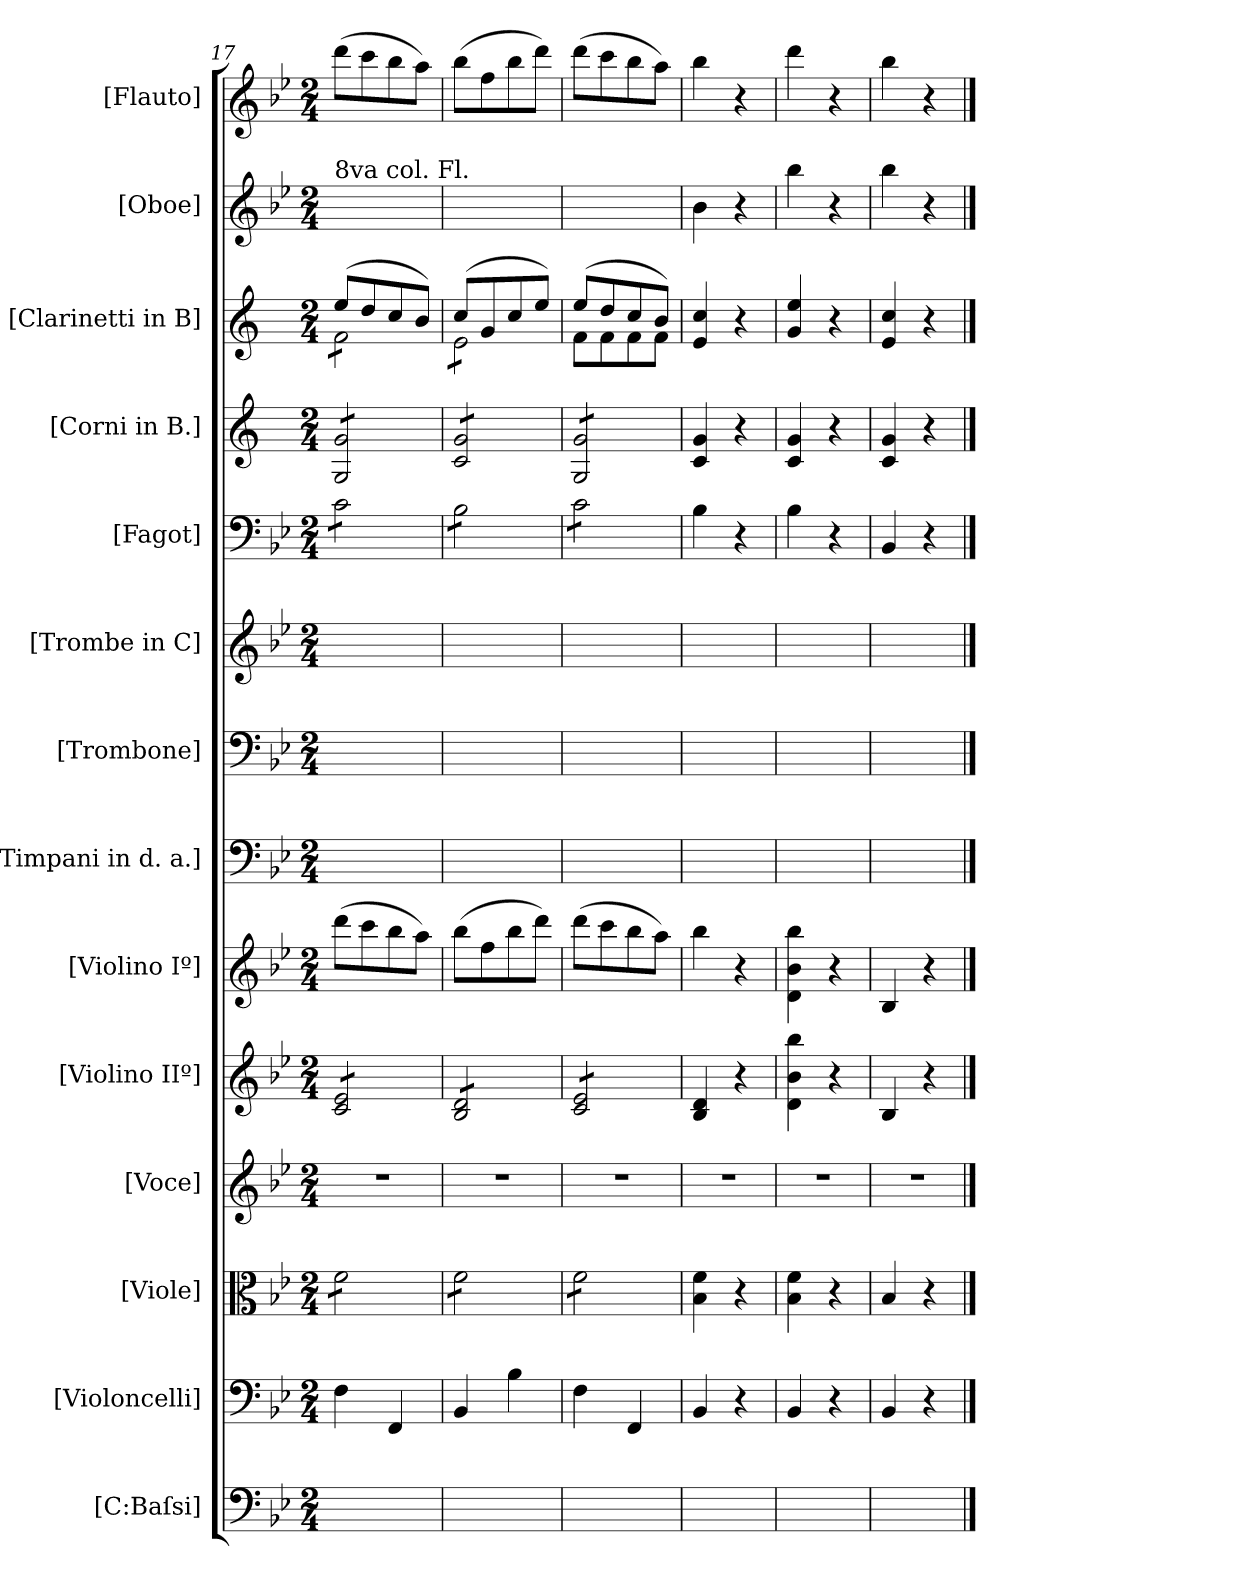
**kern	**kern	**kern	**kern	**kern	**kern	**kern	**kern	**kern	**kern	**kern	**kern	**kern	**kern
*part14	*part13	*part12	*part11	*part10	*part9	*part8	*part7	*part6	*part5	*part4	*part3	*part2	*part1
*staff14	*staff13	*staff12	*staff11	*staff10	*staff9	*staff8	*staff7	*staff6	*staff5	*staff4	*staff3	*staff2	*staff1
*I"[C:Baſsi]	*I"[Violoncelli]	*I"[Viole]	*I"[Voce]	*I"[Violino IIº]	*I"[Violino Iº]	*I"[Timpani in d. a.]	*I"[Trombone]	*I"[Trombe in C]	*I"[Fagot]	*I"[Corni in B.]	*I"[Clarinetti in B]	*I"[Oboe]	*I"[Flauto]
*I'cb	*I'vlc	*	*I'V	*I'vn II	*I'vn I	*I'timp	*I'trb	*I'tr in C	*I'fag	*	*I'cl in B	*I'ob	*I'fl
*clefF4	*clefF4	*clefC3	*clefG2	*clefG2	*clefG2	*clefF4	*clefF4	*clefG2	*clefF4	*clefG2	*clefG2	*clefG2	*clefG2
*	*	*	*	*	*	*	*	*	*	*ITrd1c2	*ITrd1c2	*	*
*k[b-e-]	*k[b-e-]	*k[b-e-]	*k[b-e-]	*k[b-e-]	*k[b-e-]	*k[b-e-]	*k[b-e-]	*k[b-e-]	*k[b-e-]	*k[b-e-]	*k[b-e-]	*k[b-e-]	*k[b-e-]
*M2/4	*M2/4	*M2/4	*M2/4	*M2/4	*M2/4	*M2/4	*M2/4	*M2/4	*M2/4	*M2/4	*M2/4	*M2/4	*M2/4
=17	=17	=17	=17	=17	=17	=17	=17	=17	=17	=17	=17	=17	=17
*	*	*	*	*	*	*	*	*	*	*	*^	*	*
!	!	!	!	!	!	!	!	!	!	!	!	!	!LO:TX:a:t=8va col. Fl.	!
*	*	*tremolo	*	*	*	*	*	*	*	*	*	*	*	*
*	*	*	*	*tremolo	*	*	*	*	*	*	*	*	*	*
*	*	*	*	*	*	*	*	*	*tremolo	*	*	*	*	*
*	*	*	*	*	*	*	*	*	*	*tremolo	*	*	*	*
*	*	*	*	*	*	*	*	*	*	*	*tremolo	*	*	*
2ryy	4F\	8f\L	2r	8c/ 8e-/L	(8ddd\L	2ryy	2ryy	2ryy	8c\L	8F/ 8f/L	(8dd/L	8e-\L	(8dd\Lyy	(8ddd\L
.	.	8f\	.	8c/ 8e-/	8ccc\	.	.	.	8c\	8F/ 8f/	8cc/	8e-\	8cc\yy	8ccc\
.	4FF/	8f\	.	8c/ 8e-/	8bb-\	.	.	.	8c\	8F/ 8f/	8b-/	8e-\	8b-\yy	8bb-\
.	.	8f\J	.	8c/ 8e-/J	8aa\J)	.	.	.	8c\J	8F/ 8f/J	8a/J)	8e-\J	8a\Jyy)	8aa\J)
=18	=18	=18	=18	=18	=18	=18	=18	=18	=18	=18	=18	=18	=18	=18
2ryy	4BB-/	8f\L	2r	8B-/ 8d/L	(8bb-\L	2ryy	2ryy	2ryy	8B-\L	8B-/ 8f/L	(8b-/L	8d\L	(8b-\Lyy	(8bb-\L
.	.	8f\	.	8B-/ 8d/	8ff\	.	.	.	8B-\	8B-/ 8f/	8f/	8d\	8f\yy	8ff\
.	4B-\	8f\	.	8B-/ 8d/	8bb-\	.	.	.	8B-\	8B-/ 8f/	8b-/	8d\	8b-\yy	8bb-\
.	.	8f\J	.	8B-/ 8d/J	8ddd\J)	.	.	.	8B-\J	8B-/ 8f/J	8dd/J)	8d\J	8dd\Jyy)	8ddd\J)
=19	=19	=19	=19	=19	=19	=19	=19	=19	=19	=19	=19	=19	=19	=19
2ryy	4F\	8f\L	2r	8c/ 8e-/L	(8ddd\L	2ryy	2ryy	2ryy	8c\L	8F/ 8f/L	(8dd/L	8e-\L	(8dd\Lyy	(8ddd\L
.	.	8f\	.	8c/ 8e-/	8ccc\	.	.	.	8c\	8F/ 8f/	8cc/	8e-\	8cc\yy	8ccc\
.	4FF/	8f\	.	8c/ 8e-/	8bb-\	.	.	.	8c\	8F/ 8f/	8b-/	8e-\	8b-\yy	8bb-\
.	.	8f\J	.	8c/ 8e-/J	8aa\J)	.	.	.	8c\J	8F/ 8f/J	8a/J)	8e-\J	8a\Jyy)	8aa\J)
*	*	*	*	*	*	*	*	*	*	*	*Xtremolo	*	*	*
*	*	*	*	*	*	*	*	*	*	*Xtremolo	*	*	*	*
*	*	*	*	*	*	*	*	*	*Xtremolo	*	*	*	*	*
*	*	*	*	*Xtremolo	*	*	*	*	*	*	*	*	*	*
*	*	*Xtremolo	*	*	*	*	*	*	*	*	*	*	*	*
*	*	*	*	*	*	*	*	*	*	*	*v	*v	*	*
=20	=20	=20	=20	=20	=20	=20	=20	=20	=20	=20	=20	=20	=20
2ryy	4BB-/	4B-\ 4f\	2r	4B-/ 4d/	4bb-\	2ryy	2ryy	2ryy	4B-\	4B-/ 4f/	4d/ 4b-/	4b-\	4bb-\
.	4r	4r	.	4r	4r	.	.	.	4r	4r	4r	4r	4r
=21	=21	=21	=21	=21	=21	=21	=21	=21	=21	=21	=21	=21	=21
2ryy	4BB-/	4B-\ 4f\	2r	4d\ 4b-\ 4bb-\	4d\ 4b-\ 4bb-\	2ryy	2ryy	2ryy	4B-\	4B-/ 4f/	4f/ 4dd/	4bb-\	4ddd\
.	4r	4r	.	4r	4r	.	.	.	4r	4r	4r	4r	4r
=22	=22	=22	=22	=22	=22	=22	=22	=22	=22	=22	=22	=22	=22
2ryy	4BB-/	4B-/	2r	4B-/	4B-/	2ryy	2ryy	2ryy	4BB-/	4B-/ 4f/	4d/ 4b-/	4bb-\	4bb-\
.	4r	4r	.	4r	4r	.	.	.	4r	4r	4r	4r	4r
==	==	==	==	==	==	==	==	==	==	==	==	==	==
*-	*-	*-	*-	*-	*-	*-	*-	*-	*-	*-	*-	*-	*-
